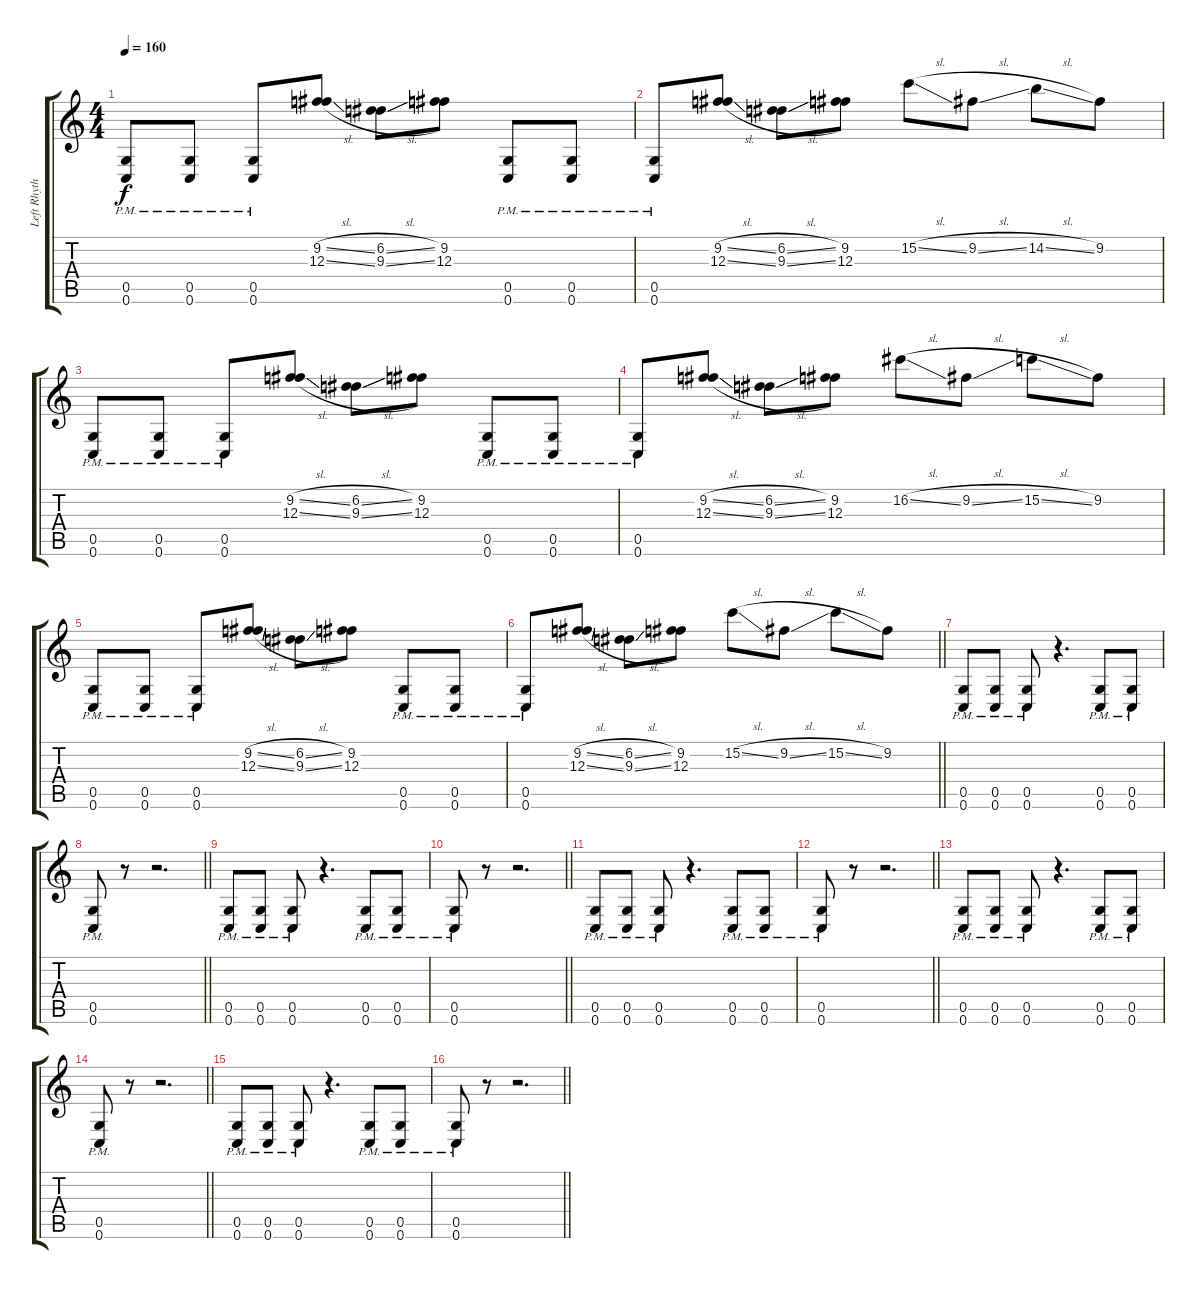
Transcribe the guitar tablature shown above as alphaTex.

\track ("Left Rhythm" "Left Rhyth") {instrument distortionguitar}
\staff {score tabs}
\tuning (D4 A3 F3 C3 G2 C2) {hide}
\ts (4 4)
\tempo 160
\clef g2
\ks c
(0.5{pm} 0.6{pm}).8{dy f} (0.5{pm} 0.6{pm}).8 (0.5{pm} 0.6{pm}).8 (9.2{sl} 12.3{sl}).8 (6.2{sl} 9.3{sl}).8 (9.2 12.3).8 (0.5{pm} 0.6{pm}).8 (0.5{pm} 0.6{pm}).8 |
(0.5{pm} 0.6{pm}).8 (9.2{sl} 12.3{sl}).8 (6.2{sl} 9.3{sl}).8 (9.2 12.3).8 15.2{sl}.8 9.2{sl}.8 14.2{sl}.8 9.2.8 |
(0.5{pm} 0.6{pm}).8 (0.5{pm} 0.6{pm}).8 (0.5{pm} 0.6{pm}).8 (9.2{sl} 12.3{sl}).8 (6.2{sl} 9.3{sl}).8 (9.2 12.3).8 (0.5{pm} 0.6{pm}).8 (0.5{pm} 0.6{pm}).8 |
(0.5{pm} 0.6{pm}).8 (9.2{sl} 12.3{sl}).8 (6.2{sl} 9.3{sl}).8 (9.2 12.3).8 16.2{sl}.8 9.2{sl}.8 15.2{sl}.8 9.2.8 |
(0.5{pm} 0.6{pm}).8 (0.5{pm} 0.6{pm}).8 (0.5{pm} 0.6{pm}).8 (9.2{sl} 12.3{sl}).8 (6.2{sl} 9.3{sl}).8 (9.2 12.3).8 (0.5{pm} 0.6{pm}).8 (0.5{pm} 0.6{pm}).8 |
\barLineRight lightlight
(0.5{pm} 0.6{pm}).8 (9.2{sl} 12.3{sl}).8 (6.2{sl} 9.3{sl}).8 (9.2 12.3).8 15.2{sl}.8 9.2{sl}.8 15.2{sl}.8 9.2.8 |
\section ("" "")
(0.5{pm} 0.6{pm}).8 (0.5{pm} 0.6{pm}).8 (0.5{pm} 0.6{pm}).8 r.4{d} (0.5{pm} 0.6{pm}).8 (0.5{pm} 0.6{pm}).8 |
\barLineRight lightlight
(0.5{pm} 0.6{pm}).8 r.8 r.2{d} |
(0.5{pm} 0.6{pm}).8 (0.5{pm} 0.6{pm}).8 (0.5{pm} 0.6{pm}).8 r.4{d} (0.5{pm} 0.6{pm}).8 (0.5{pm} 0.6{pm}).8 |
\barLineRight lightlight
(0.5{pm} 0.6{pm}).8 r.8 r.2{d} |
(0.5{pm} 0.6{pm}).8 (0.5{pm} 0.6{pm}).8 (0.5{pm} 0.6{pm}).8 r.4{d} (0.5{pm} 0.6{pm}).8 (0.5{pm} 0.6{pm}).8 |
\barLineRight lightlight
(0.5{pm} 0.6{pm}).8 r.8 r.2{d} |
(0.5{pm} 0.6{pm}).8 (0.5{pm} 0.6{pm}).8 (0.5{pm} 0.6{pm}).8 r.4{d} (0.5{pm} 0.6{pm}).8 (0.5{pm} 0.6{pm}).8 |
\barLineRight lightlight
(0.5{pm} 0.6{pm}).8 r.8 r.2{d} |
(0.5{pm} 0.6{pm}).8 (0.5{pm} 0.6{pm}).8 (0.5{pm} 0.6{pm}).8 r.4{d} (0.5{pm} 0.6{pm}).8 (0.5{pm} 0.6{pm}).8 |
\barLineRight lightlight
(0.5{pm} 0.6{pm}).8 r.8 r.2{d}
